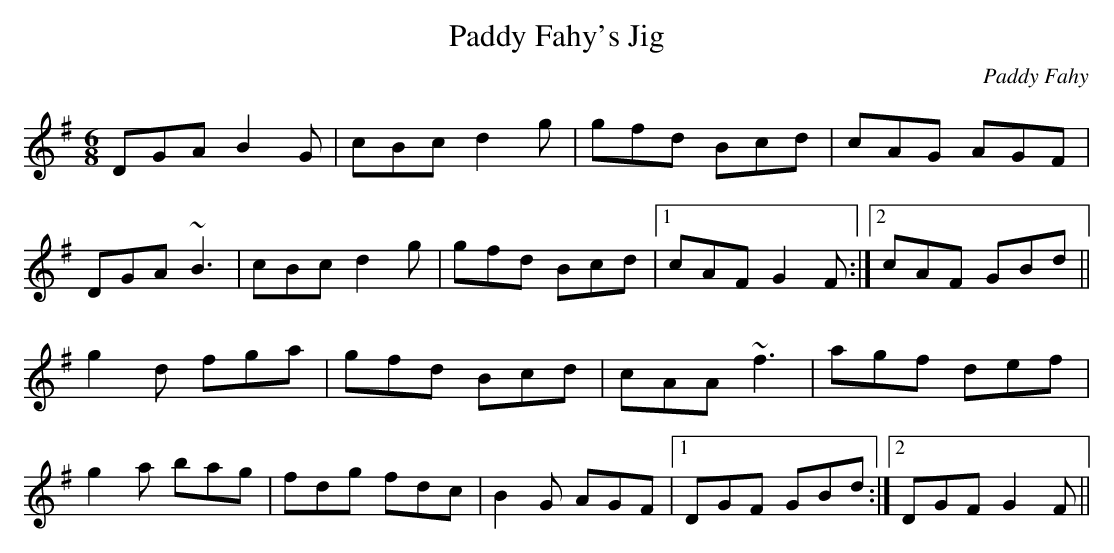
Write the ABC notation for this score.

X:1
T:Paddy Fahy's Jig
C:Paddy Fahy
M:6/8
L:1/8
K:G
DGA B2G|cBc d2g|gfd Bcd|cAG AGF|!
DGA ~B3|cBc d2g|gfd Bcd|1 cAF G2F:|2 cAF GBd||!
g2d fga|gfd Bcd|cAA ~f3|agf def|!
g2a bag|fdg fdc|B2G AGF|1 DGF GBd:|2 DGF G2F||!
